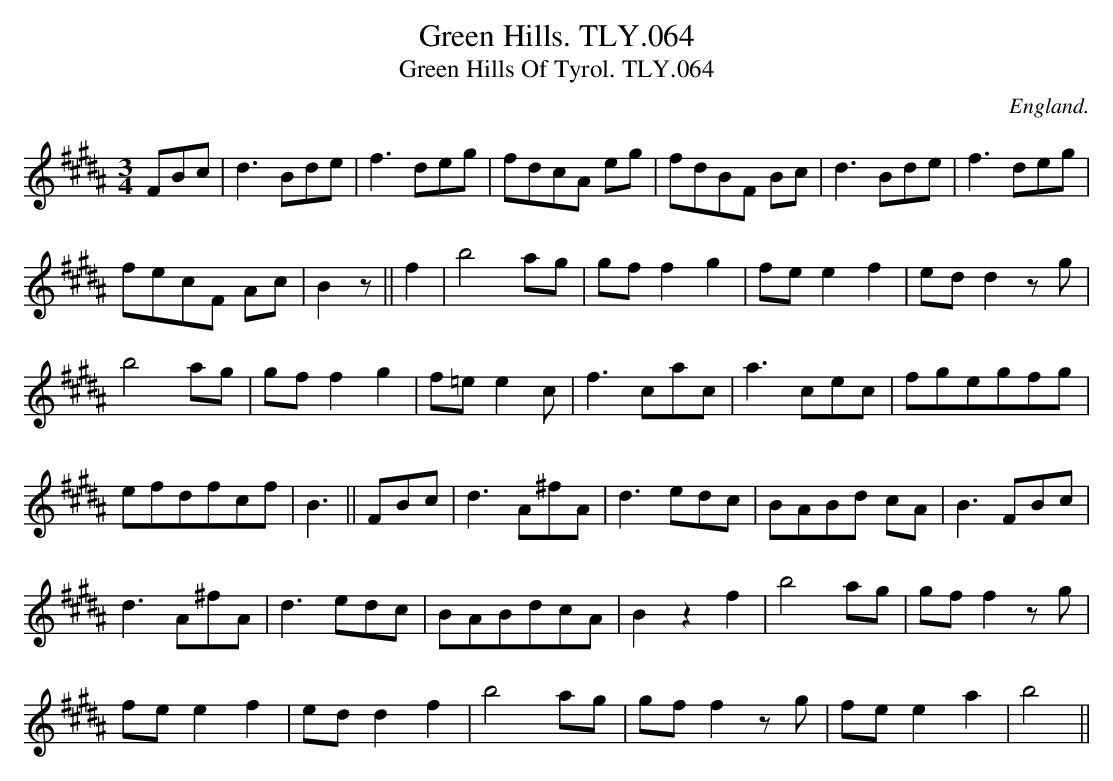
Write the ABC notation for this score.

X:1
T:Green Hills. TLY.064
T:Green Hills Of Tyrol. TLY.064
M:3/4
L:1/8
O:England.
K:B_
FBc|d3 Bde|f3 deg| fdcA eg| fdBF Bc| d3 Bde|f3 deg|! fecF Ac| B2 z||
f2| b4 a-g| gf f2 g2| fe e2f2| e-d d2 z g|! b4 ag| g-f f2 g2| f=e e2 c
2| f3 cac|  a3 cec| fgegfg|! efdfcf| B3||
FBc|d3 A^fA| d3 edc| BABd cA| B3 FBc|! d3 A^fA| d3 edc| BABdcA| B2 z2 f2
|
b4 ag| gf f2 z g|! fe e2f2| ed d2 f2| b4 a-g| gf f2 z g| fe e2 a2| b4||
